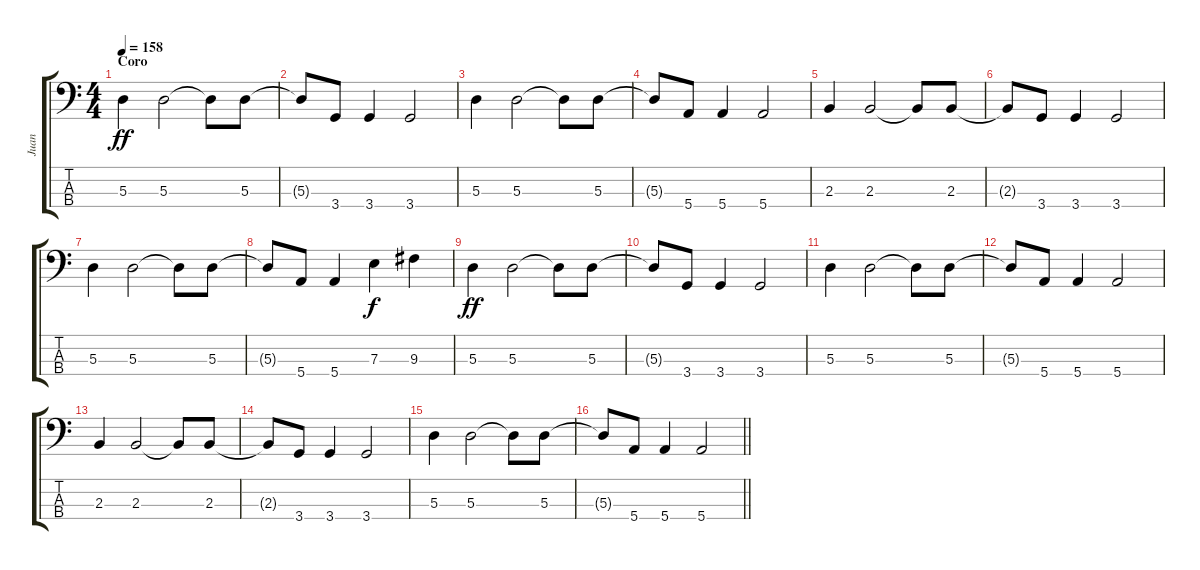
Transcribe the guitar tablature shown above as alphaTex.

\track ("Juan" "Juan") {instrument electricbassfinger}
\staff {score tabs}
\tuning (G2 D2 A1 E1) {hide}
\ts (4 4)
\section ("" "Coro")
\tempo 158
\clef f4
\ks c
5.3.4{dy ff} 5.3.2 5.3{t}.8 5.3.8 |
5.3{t}.8 3.4.8 3.4.4 3.4.2 |
5.3.4 5.3.2 5.3{t}.8 5.3.8 |
5.3{t}.8 5.4.8 5.4.4 5.4.2 |
2.3.4 2.3.2 2.3{t}.8 2.3.8 |
2.3{t}.8 3.4.8 3.4.4 3.4.2 |
5.3.4 5.3.2 5.3{t}.8 5.3.8 |
5.3{t}.8 5.4.8 5.4.4 7.3.4{dy f} 9.3.4 |
5.3.4{dy ff} 5.3.2 5.3{t}.8 5.3.8 |
5.3{t}.8 3.4.8 3.4.4 3.4.2 |
5.3.4 5.3.2 5.3{t}.8 5.3.8 |
5.3{t}.8 5.4.8 5.4.4 5.4.2 |
2.3.4 2.3.2 2.3{t}.8 2.3.8 |
2.3{t}.8 3.4.8 3.4.4 3.4.2 |
5.3.4 5.3.2 5.3{t}.8 5.3.8 |
\barLineRight lightlight
5.3{t}.8 5.4.8 5.4.4 5.4.2
